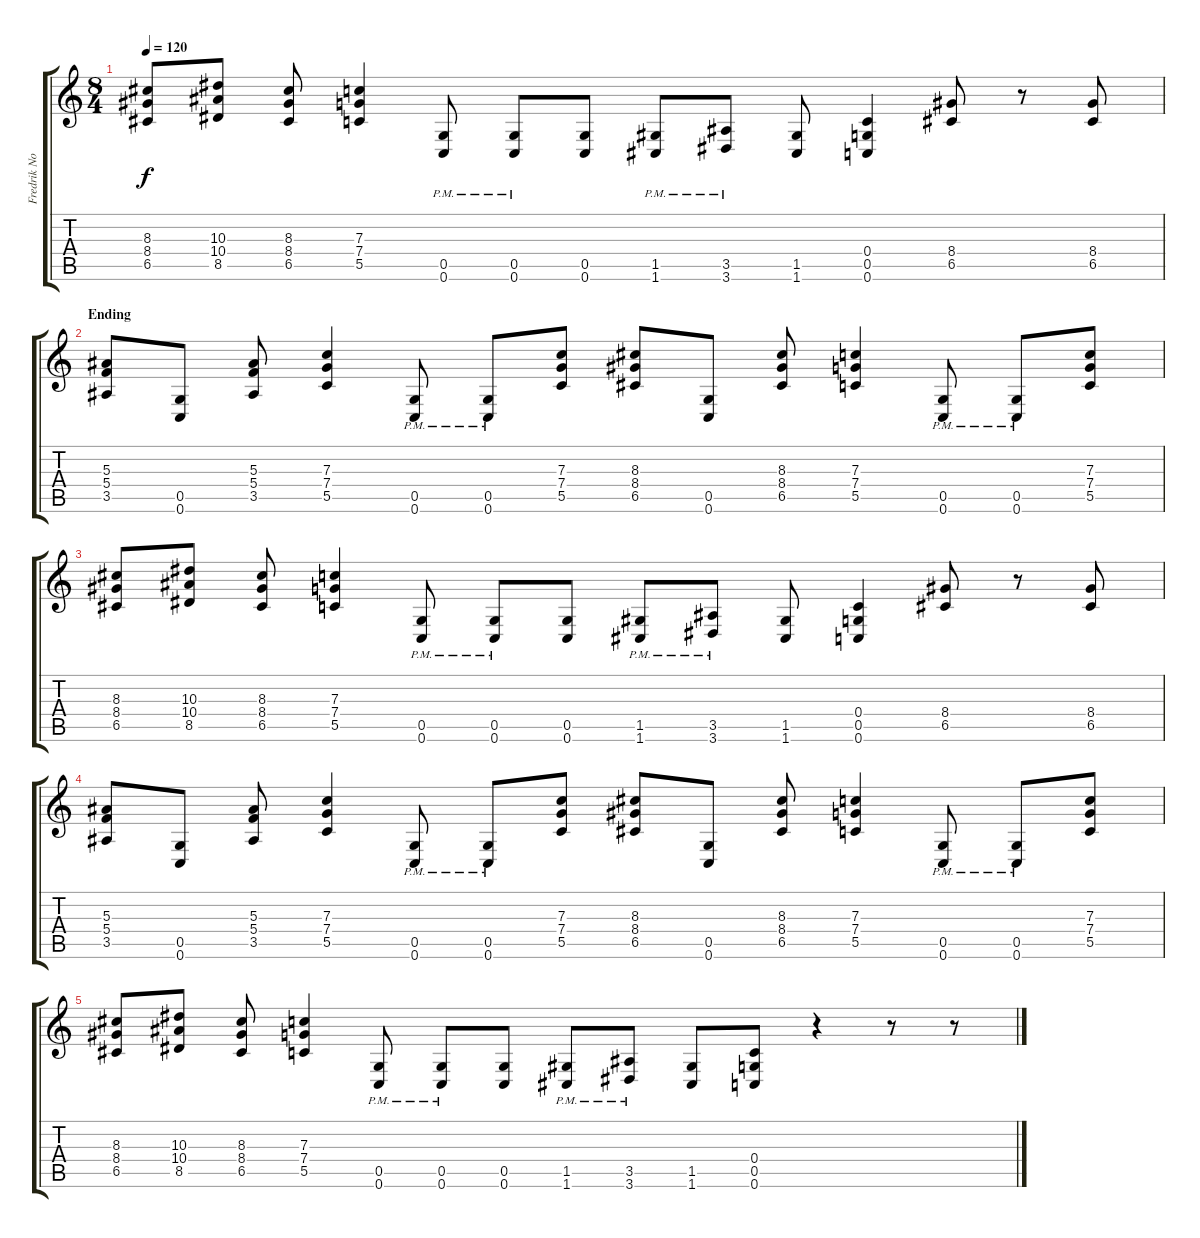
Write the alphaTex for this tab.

\track ("Fredrik Norstrom - Rhytm" "Fredrik No") {instrument distortionguitar}
\staff {score tabs}
\tuning (D4 A3 F3 C3 G2 C2) {hide}
\ts (8 4)
\tempo 120
\clef g2
\ks c
(8.3 8.4 6.5).8{dy f} (10.3 10.4 8.5).8 (8.3 8.4 6.5).8 (7.3 7.4 5.5).4 (0.5{pm} 0.6{pm}).8 (0.5{pm} 0.6{pm}).8 (0.5 0.6).8 (1.5{pm} 1.6{pm}).8 (3.5{pm} 3.6{pm}).8 (1.5 1.6).8 (0.4 0.5 0.6).4 (8.4 6.5).8 r.8 (8.4 6.5).8 |
\section ("" "Ending")
(5.3 5.4 3.5).8 (0.5 0.6).8 (5.3 5.4 3.5).8 (7.3 7.4 5.5).4 (0.5{pm} 0.6{pm}).8 (0.5{pm} 0.6{pm}).8 (7.3 7.4 5.5).8 (8.3 8.4 6.5).8 (0.5 0.6).8 (8.3 8.4 6.5).8 (7.3 7.4 5.5).4 (0.5{pm} 0.6{pm}).8 (0.5{pm} 0.6{pm}).8 (7.3 7.4 5.5).8 |
(8.3 8.4 6.5).8 (10.3 10.4 8.5).8 (8.3 8.4 6.5).8 (7.3 7.4 5.5).4 (0.5{pm} 0.6{pm}).8 (0.5{pm} 0.6{pm}).8 (0.5 0.6).8 (1.5{pm} 1.6{pm}).8 (3.5{pm} 3.6{pm}).8 (1.5 1.6).8 (0.4 0.5 0.6).4 (8.4 6.5).8 r.8 (8.4 6.5).8 |
(5.3 5.4 3.5).8 (0.5 0.6).8 (5.3 5.4 3.5).8 (7.3 7.4 5.5).4 (0.5{pm} 0.6{pm}).8 (0.5{pm} 0.6{pm}).8 (7.3 7.4 5.5).8 (8.3 8.4 6.5).8 (0.5 0.6).8 (8.3 8.4 6.5).8 (7.3 7.4 5.5).4 (0.5{pm} 0.6{pm}).8 (0.5{pm} 0.6{pm}).8 (7.3 7.4 5.5).8 |
(8.3 8.4 6.5).8 (10.3 10.4 8.5).8 (8.3 8.4 6.5).8 (7.3 7.4 5.5).4 (0.5{pm} 0.6{pm}).8 (0.5{pm} 0.6{pm}).8 (0.5 0.6).8 (1.5{pm} 1.6{pm}).8 (3.5{pm} 3.6{pm}).8 (1.5 1.6).8 (0.4 0.5 0.6).8 r.4 r.8 r.8
